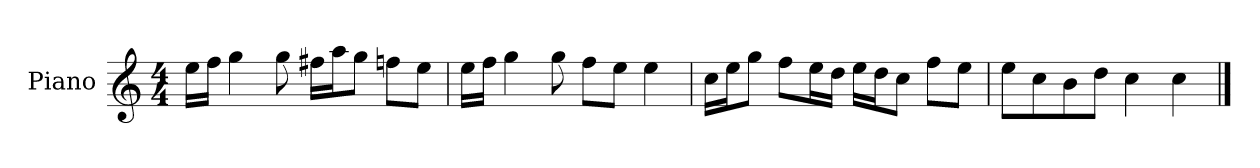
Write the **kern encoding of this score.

**kern
*part1
*staff1
*I"Piano
*I'P-no
*clefG2
*k[]
*M4/4
*MM90
=1
16ee\LL
16ff\JJ
4gg\
8gg\
16ff#X\LL
16aa\J
8gg\J
8ffn\L
8ee\J
=2
16ee\LL
16ff\JJ
4gg\
8gg\
8ff\L
8ee\J
4ee\
=3
16cc\LL
16ee\J
8gg\J
8ff\L
16ee\L
16dd\JJ
16ee\LL
16dd\J
8cc\J
8ff\L
8ee\J
=4
8ee\L
8cc\
8b\
8dd\J
4cc\
4cc\
==
*-
